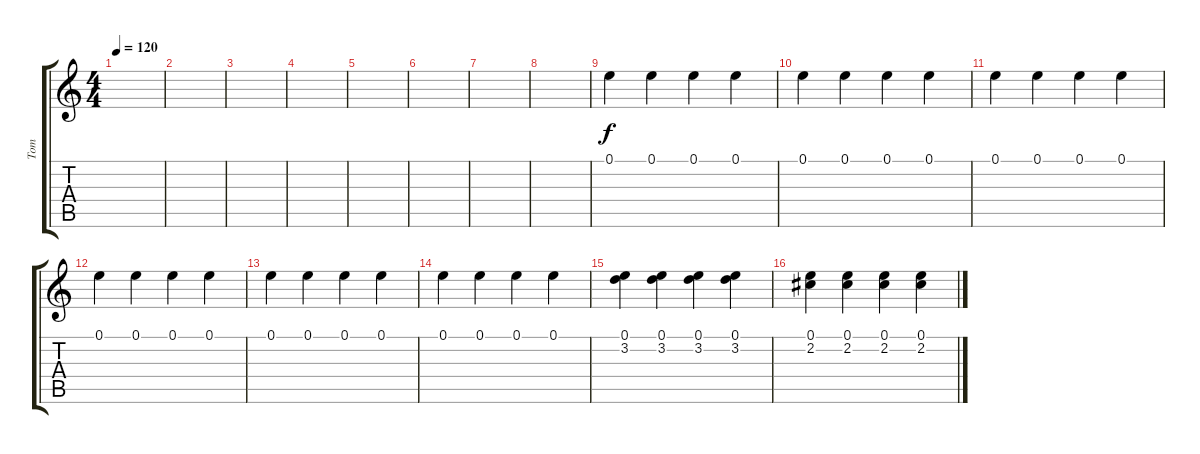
\track ("Tom" "Tom") {instrument overdrivenguitar}
\staff {score tabs}
\tuning (E4 B3 G3 D3 A2 E2) {hide}
\ts (4 4)
\tempo 120
\clef g2
\ks c
|
|
|
|
|
|
|
|
0.1.4 0.1.4 0.1.4 0.1.4 |
0.1.4 0.1.4 0.1.4 0.1.4 |
0.1.4 0.1.4 0.1.4 0.1.4 |
0.1.4 0.1.4 0.1.4 0.1.4 |
0.1.4 0.1.4 0.1.4 0.1.4 |
0.1.4 0.1.4 0.1.4 0.1.4 |
(0.1 3.2).4 (0.1 3.2).4 (0.1 3.2).4 (0.1 3.2).4 |
(0.1 2.2).4 (0.1 2.2).4 (0.1 2.2).4 (0.1 2.2).4
